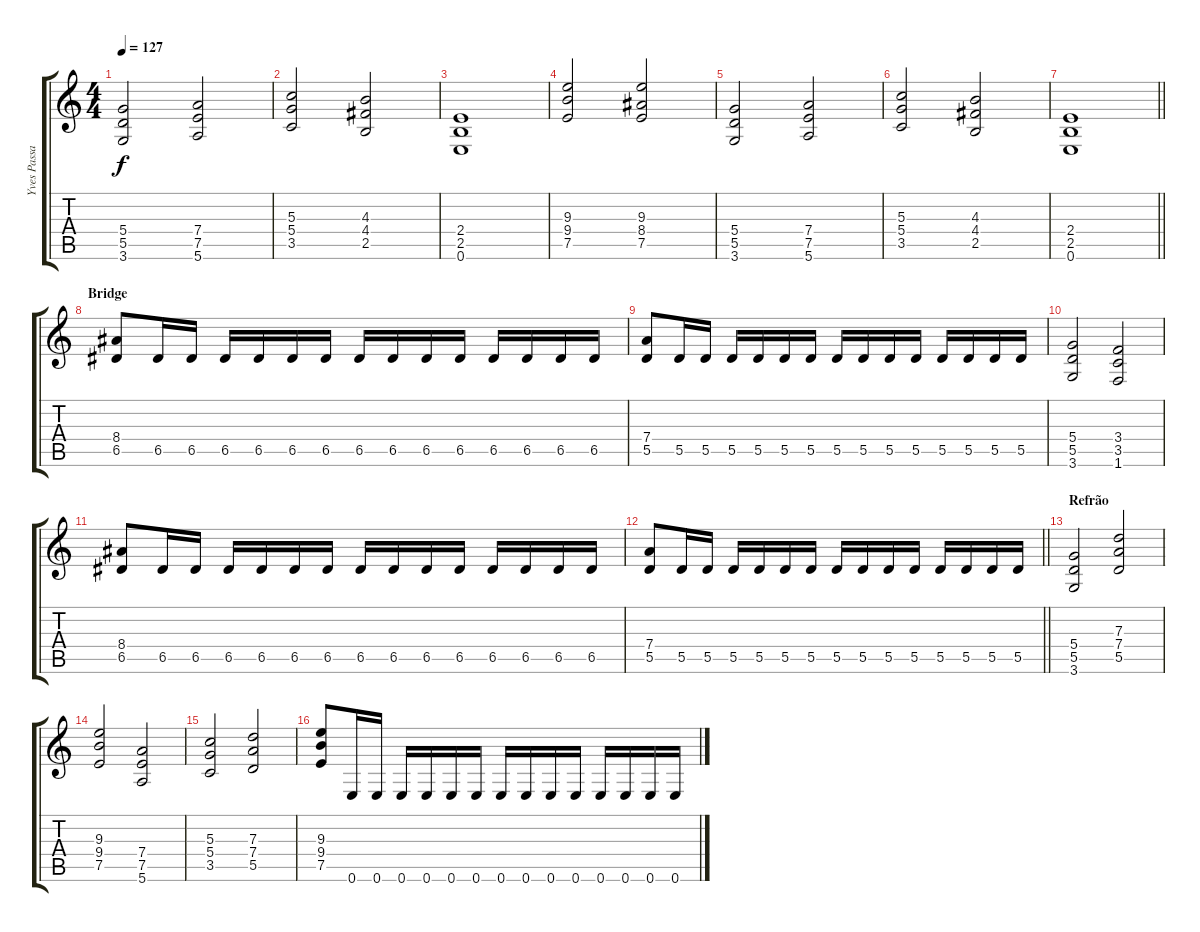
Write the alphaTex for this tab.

\track ("Yves Passarel (guitar)" "Yves Passa") {instrument distortionguitar}
\staff {score tabs}
\tuning (E4 B3 G3 D3 A2 E2) {hide}
\ts (4 4)
\tempo 127
\clef g2
\ks c
(5.4 5.5 3.6).2{dy f} (7.4 7.5 5.6).2 |
(5.3 5.4 3.5).2 (4.3 4.4 2.5).2 |
(2.4 2.5 0.6).1 |
(9.3 9.4 7.5).2 (9.3 8.4 7.5).2 |
(5.4 5.5 3.6).2 (7.4 7.5 5.6).2 |
(5.3 5.4 3.5).2 (4.3 4.4 2.5).2 |
\barLineRight lightlight
(2.4 2.5 0.6).1 |
\section ("" "Bridge")
(8.4 6.5).8 6.5.16 6.5.16 6.5.16 6.5.16 6.5.16 6.5.16 6.5.16 6.5.16 6.5.16 6.5.16 6.5.16 6.5.16 6.5.16 6.5.16 |
(7.4 5.5).8 5.5.16 5.5.16 5.5.16 5.5.16 5.5.16 5.5.16 5.5.16 5.5.16 5.5.16 5.5.16 5.5.16 5.5.16 5.5.16 5.5.16 |
(5.4 5.5 3.6).2 (3.4 3.5 1.6).2 |
(8.4 6.5).8 6.5.16 6.5.16 6.5.16 6.5.16 6.5.16 6.5.16 6.5.16 6.5.16 6.5.16 6.5.16 6.5.16 6.5.16 6.5.16 6.5.16 |
\barLineRight lightlight
(7.4 5.5).8 5.5.16 5.5.16 5.5.16 5.5.16 5.5.16 5.5.16 5.5.16 5.5.16 5.5.16 5.5.16 5.5.16 5.5.16 5.5.16 5.5.16 |
\section ("" "Refrão")
(5.4 5.5 3.6).2 (7.3 7.4 5.5).2 |
(9.3 9.4 7.5).2 (7.4 7.5 5.6).2 |
(5.3 5.4 3.5).2 (7.3 7.4 5.5).2 |
(9.3 9.4 7.5).8 0.6.16 0.6.16 0.6.16 0.6.16 0.6.16 0.6.16 0.6.16 0.6.16 0.6.16 0.6.16 0.6.16 0.6.16 0.6.16 0.6.16
